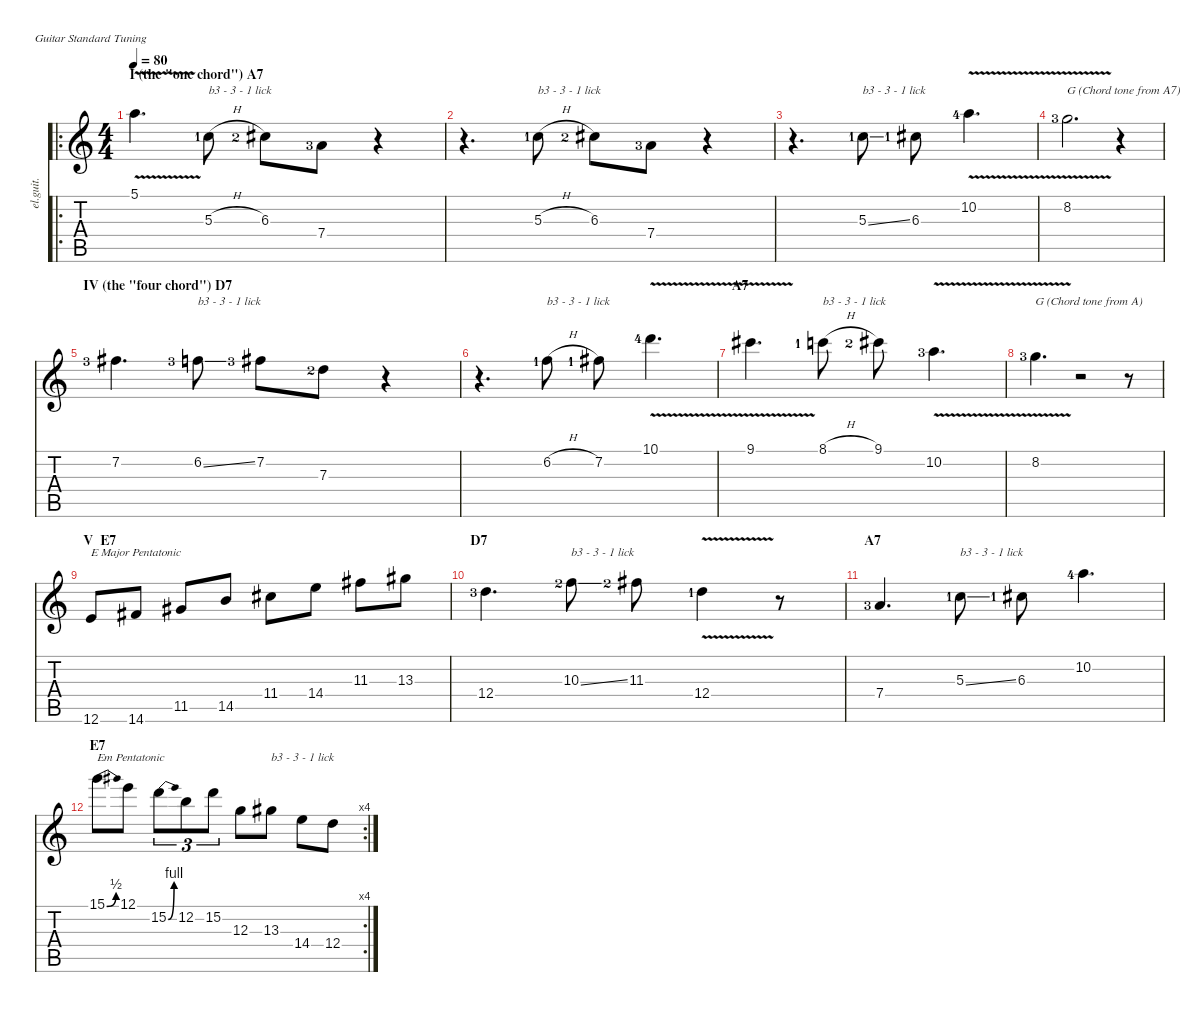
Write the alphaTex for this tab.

\defaultSystemsLayout 4
\hideDynamics
\bracketExtendMode nobrackets
\track ("Lead" "el.guit.") {instrument electricguitarclean}
\staff {score tabs}
\tuning (E4 B3 G3 D3 A2 E2)
\ro
\ts (4 4)
\section ("" "I (the \"one chord\") A7")
\tempo 80
\clef g2
\ks c
5.1{v}.4{d dy mf instrument electricguitarclean beam Down} 5.3{h lf 2}.8{txt "b3 - 3 - 1 lick" beam Down} 6.3{lf 3 acc #}.8{beam Down} 7.4{lf 4}.8{beam Down} r.4{beam Down} |
r.4{d beam Down} 5.3{h lf 2}.8{txt "b3 - 3 - 1 lick" beam Down} 6.3{lf 3 acc #}.8{beam Down} 7.4{lf 4}.8{beam Down} r.4{beam Down} |
r.4{d beam Down} 5.3{ss lf 2}.8{txt "b3 - 3 - 1 lick" beam Down} 6.3{lf 2 acc #}.8{beam Down} 10.2{v lf 5}.4{d beam Down} |
8.2{v lf 4}.2{d txt "G (Chord tone from A7)" beam Down} r.4{beam Down} |
\section ("" "IV (the \"four chord\") D7")
7.2{lf 4 acc #}.4{d beam Down} 6.2{ss lf 4}.8{txt "b3 - 3 - 1 lick" beam Down} 7.2{lf 4 acc #}.8{beam Down} 7.3{lf 3}.8{beam Down} r.4{beam Down} |
r.4{d beam Down} 6.2{h lf 2}.8{txt "b3 - 3 - 1 lick" beam Down} 7.2{lf 2 acc #}.8{beam Down} 10.1{v lf 5}.4{d beam Down} |
\section ("" "A7")
9.1{v acc #}.4{d beam Down} 8.1{h lf 2}.8{txt "b3 - 3 - 1 lick" beam Down} 9.1{lf 3 acc #}.8{beam Down} 10.2{v lf 4}.4{d beam Down} |
8.2{v lf 4}.4{d txt "G (Chord tone from A)" beam Down} r.2{beam Down} r.8{beam Down} |
\section ("" "V  E7")
12.6.8{txt "E Major Pentatonic" beam Up} 14.6{acc #}.8{beam Up} 11.5{acc #}.8{beam Up} 14.5.8{beam Up} 11.4{acc #}.8{beam Down} 14.4.8{beam Down} 11.3{acc #}.8{beam Down} 13.3{acc #}.8{beam Down} |
\section ("" "D7")
12.4{lf 4}.4{d beam Down} 10.3{ss lf 3}.8{txt "b3 - 3 - 1 lick" beam Down} 11.3{lf 3 acc #}.8{beam Down} 12.4{v lf 2}.4{beam Down} r.8{beam Down} |
\section ("" "A7")
7.4{lf 4}.4{d beam Up} 5.3{ss lf 2}.8{txt "b3 - 3 - 1 lick" beam Down} 6.3{lf 2 acc #}.8{beam Down} 10.2{lf 5}.4{d beam Down} |
\rc 4
\section ("" "E7")
15.1{be (bend 0 0 13.2 2)}.8{txt "Em Pentatonic" beam Down} 12.1.8{beam Down} 15.2{be (bend 0 0 15 4)}.8{tu (3 2) beam Down} 12.2.8{tu (3 2) beam Down} 15.2.8{tu (3 2) beam Down} 12.3.8{beam Down} 13.3{acc #}.8{txt "b3 - 3 - 1 lick" beam Down} 14.4.8{beam Down} 12.4.8{beam Down}
